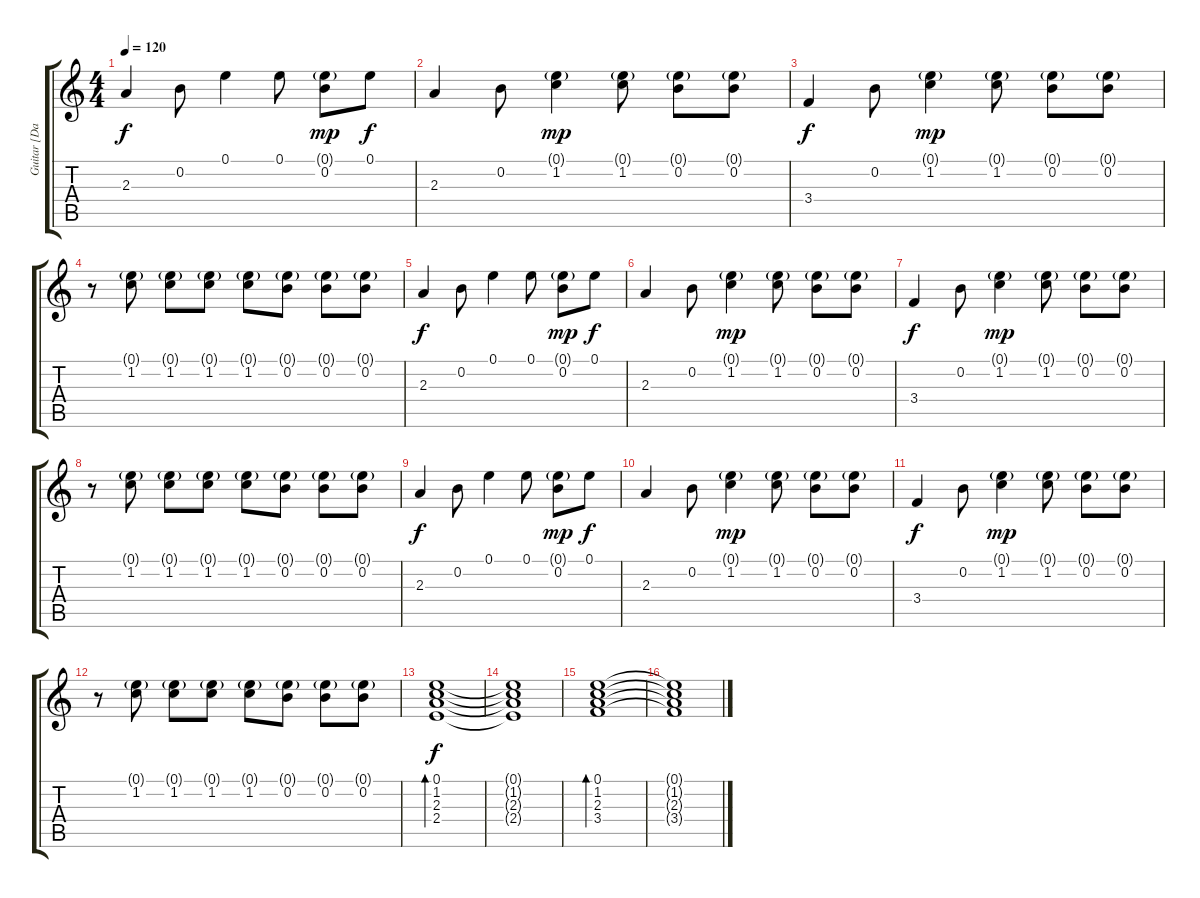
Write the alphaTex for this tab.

\track ("Guitar [Daniel Ash]" "Guitar [Da") {instrument electricguitarclean}
\staff {score tabs}
\tuning (E4 B3 G3 D3 A2 E2) {hide}
\ts (4 4)
\tempo 120
\clef g2
\ks c
2.3.4{dy f} 0.2.8 0.1.4 0.1.8 (0.1{g} 0.2).8{dy mp} 0.1.8{dy f} |
2.3.4 0.2.8 (0.1{g} 1.2).4{dy mp} (0.1{g} 1.2).8 (0.1{g} 0.2).8 (0.1{g} 0.2).8 |
3.4.4{dy f} 0.2.8 (0.1{g} 1.2).4{dy mp} (0.1{g} 1.2).8 (0.1{g} 0.2).8 (0.1{g} 0.2).8 |
r.8 (0.1{g} 1.2).8 (0.1{g} 1.2).8 (0.1{g} 1.2).8 (0.1{g} 1.2).8 (0.1{g} 0.2).8 (0.1{g} 0.2).8 (0.1{g} 0.2).8 |
2.3.4{dy f} 0.2.8 0.1.4 0.1.8 (0.1{g} 0.2).8{dy mp} 0.1.8{dy f} |
2.3.4 0.2.8 (0.1{g} 1.2).4{dy mp} (0.1{g} 1.2).8 (0.1{g} 0.2).8 (0.1{g} 0.2).8 |
3.4.4{dy f} 0.2.8 (0.1{g} 1.2).4{dy mp} (0.1{g} 1.2).8 (0.1{g} 0.2).8 (0.1{g} 0.2).8 |
r.8 (0.1{g} 1.2).8 (0.1{g} 1.2).8 (0.1{g} 1.2).8 (0.1{g} 1.2).8 (0.1{g} 0.2).8 (0.1{g} 0.2).8 (0.1{g} 0.2).8 |
2.3.4{dy f} 0.2.8 0.1.4 0.1.8 (0.1{g} 0.2).8{dy mp} 0.1.8{dy f} |
2.3.4 0.2.8 (0.1{g} 1.2).4{dy mp} (0.1{g} 1.2).8 (0.1{g} 0.2).8 (0.1{g} 0.2).8 |
3.4.4{dy f} 0.2.8 (0.1{g} 1.2).4{dy mp} (0.1{g} 1.2).8 (0.1{g} 0.2).8 (0.1{g} 0.2).8 |
r.8 (0.1{g} 1.2).8 (0.1{g} 1.2).8 (0.1{g} 1.2).8 (0.1{g} 1.2).8 (0.1{g} 0.2).8 (0.1{g} 0.2).8 (0.1{g} 0.2).8 |
(0.1 1.2 2.3 2.4).1{bd 30 dy f volume 6 instrument distortionguitar} |
(0.1{t} 1.2{t} 2.3{t} 2.4{t}).1 |
(0.1 1.2 2.3 3.4).1{bd 30} |
(0.1{t} 1.2{t} 2.3{t} 3.4{t}).1
